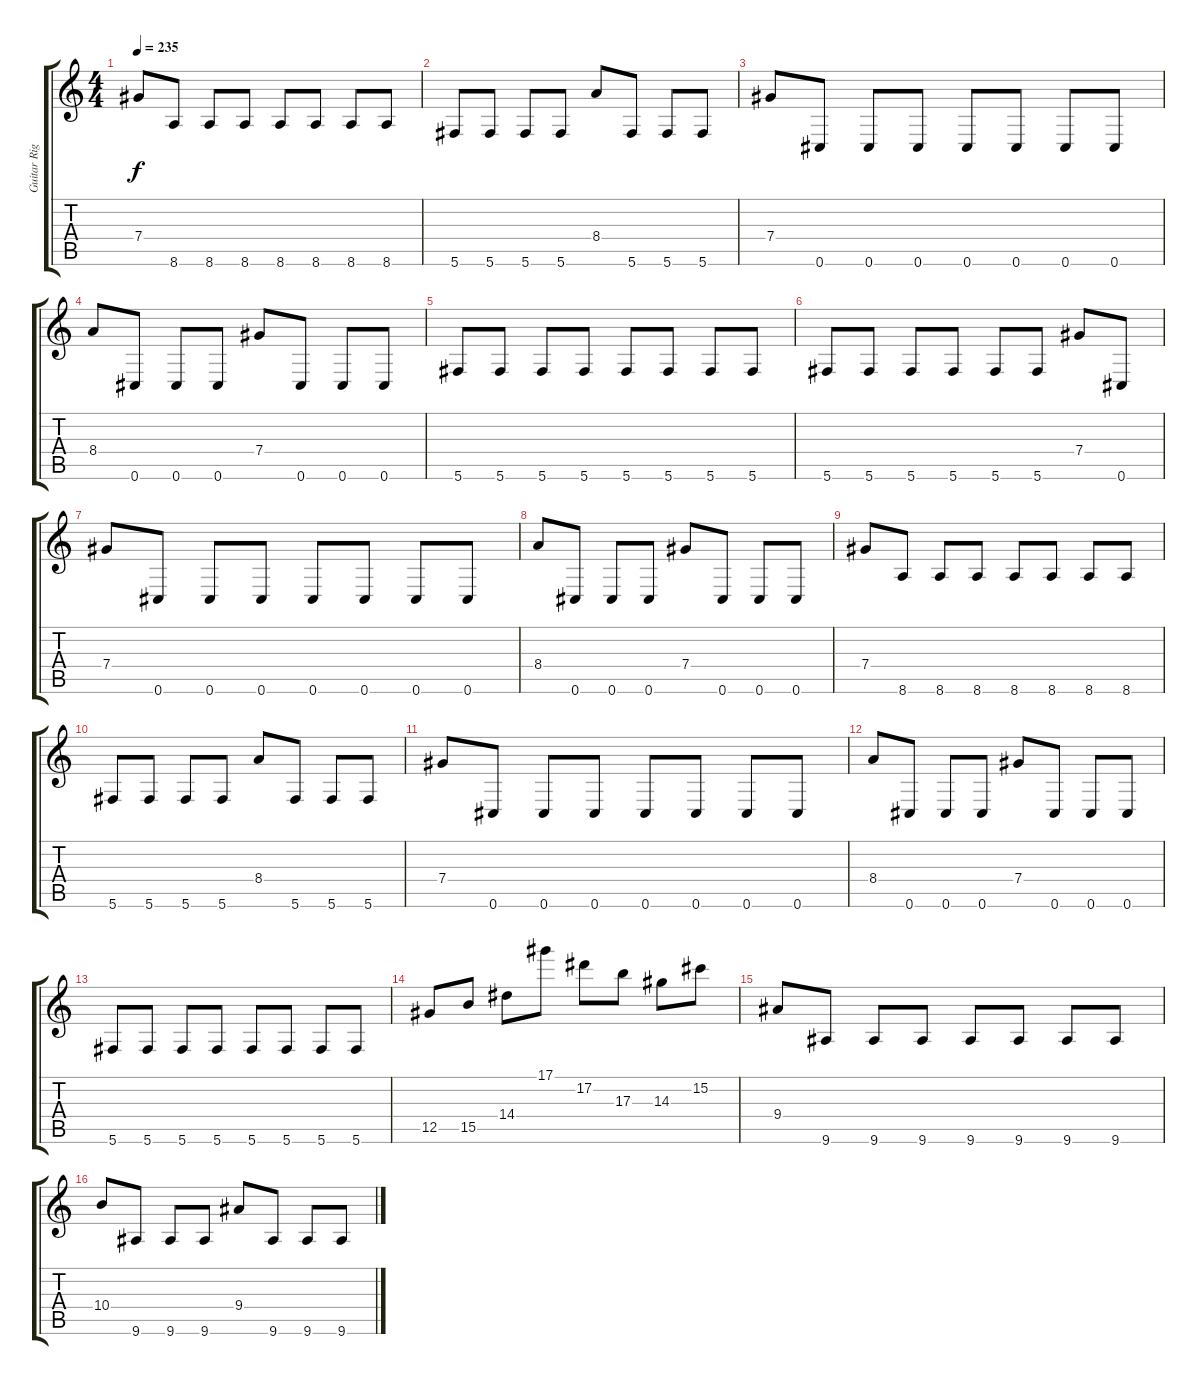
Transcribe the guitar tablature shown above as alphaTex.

\track ("Guitar Right" "Guitar Rig") {instrument distortionguitar}
\staff {score tabs}
\tuning (Eb4 Bb3 Gb3 Db3 Ab2 Db2) {hide}
\ts (4 4)
\tempo 235
\clef g2
\ks c
7.4.8{dy f} 8.6.8 8.6.8 8.6.8 8.6.8 8.6.8 8.6.8 8.6.8 |
5.6.8 5.6.8 5.6.8 5.6.8 8.4.8 5.6.8 5.6.8 5.6.8 |
7.4.8 0.6.8 0.6.8 0.6.8 0.6.8 0.6.8 0.6.8 0.6.8 |
8.4.8 0.6.8 0.6.8 0.6.8 7.4.8 0.6.8 0.6.8 0.6.8 |
5.6.8 5.6.8 5.6.8 5.6.8 5.6.8 5.6.8 5.6.8 5.6.8 |
5.6.8 5.6.8 5.6.8 5.6.8 5.6.8 5.6.8 7.4.8 0.6.8 |
7.4.8 0.6.8 0.6.8 0.6.8 0.6.8 0.6.8 0.6.8 0.6.8 |
8.4.8 0.6.8 0.6.8 0.6.8 7.4.8 0.6.8 0.6.8 0.6.8 |
7.4.8 8.6.8 8.6.8 8.6.8 8.6.8 8.6.8 8.6.8 8.6.8 |
5.6.8 5.6.8 5.6.8 5.6.8 8.4.8 5.6.8 5.6.8 5.6.8 |
7.4.8 0.6.8 0.6.8 0.6.8 0.6.8 0.6.8 0.6.8 0.6.8 |
8.4.8 0.6.8 0.6.8 0.6.8 7.4.8 0.6.8 0.6.8 0.6.8 |
5.6.8 5.6.8 5.6.8 5.6.8 5.6.8 5.6.8 5.6.8 5.6.8 |
12.5.8 15.5.8 14.4.8 17.1.8 17.2.8 17.3.8 14.3.8 15.2.8 |
9.4.8 9.6.8 9.6.8 9.6.8 9.6.8 9.6.8 9.6.8 9.6.8 |
10.4.8 9.6.8 9.6.8 9.6.8 9.4.8 9.6.8 9.6.8 9.6.8
